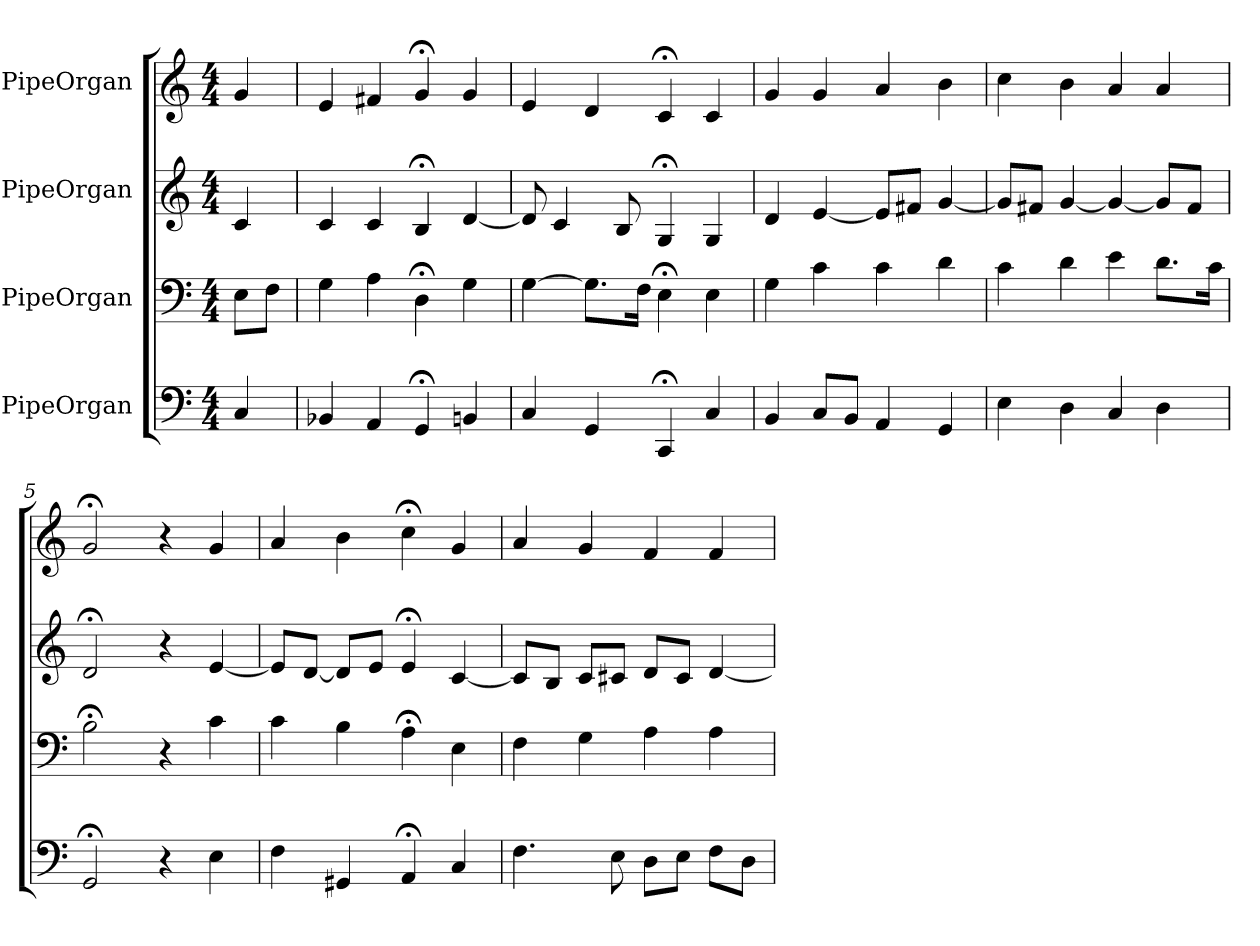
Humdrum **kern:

**kern	**kern	**kern	**kern
*part4	*part3	*part2	*part1
*staff4	*staff3	*staff2	*staff1
*I"PipeOrgan	*I"PipeOrgan	*I"PipeOrgan	*I"PipeOrgan
*k[]	*k[]	*k[]	*k[]
*C:	*C:	*C:	*C:
*M4/4	*M4/4	*M4/4	*M4/4
*MM60	*MM60	*MM60	*MM60
=	=	=	=
4C	8EL	4c	4g
.	8FJ	.	.
=1	=1	=1	=1
4BB-X	4G	4c	4e
4AA	4A	4c	4f#X
4GG;<	4D;<	4B;<	4g;<
4BBn	4G	[4d	4g
=2	=2	=2	=2
4C	[4G	8d]	4e
.	.	4c	.
4GG	8.GL]	.	4d
.	.	8B	.
.	16FJk	.	.
4CC;<	4E;<	4G;<	4c;<
4C	4E	4G	4c
=3	=3	=3	=3
4BB	4G	4d	4g
8CL	4c	[4e	4g
8BBJ	.	.	.
4AA	4c	8eL]	4a
.	.	8f#XJ	.
4GG	4d	[4g	4b
=4	=4	=4	=4
4E	4c	8gL]	4cc
.	.	8f#XJ	.
4D	4d	[4g	4b
4C	4e	4g_	4a
4D	8.dL	8gL]	4a
.	.	8f#J	.
.	16cJk	.	.
=5	=5	=5	=5
2GG;<	2B;<	2d;<	2g;<
4r	4r	4r	4r
4E	4c	[4e	4g
=6	=6	=6	=6
4F	4c	8eL]	4a
.	.	[8dJ	.
4GG#X	4B	8dL]	4b
.	.	8eJ	.
4AA;<	4A;<	4e;<	4cc;<
4C	4E	[4c	4g
=7	=7	=7	=7
4.F	4F	8cL]	4a
.	.	8BJ	.
.	4G	8cL	4g
8E	.	8c#XJ	.
8DL	4A	8dL	4f
8EJ	.	8c#J	.
8FL	4A	[4d	4f
8DJ	.	.	.
=	=	=	=
*-	*-	*-	*-
